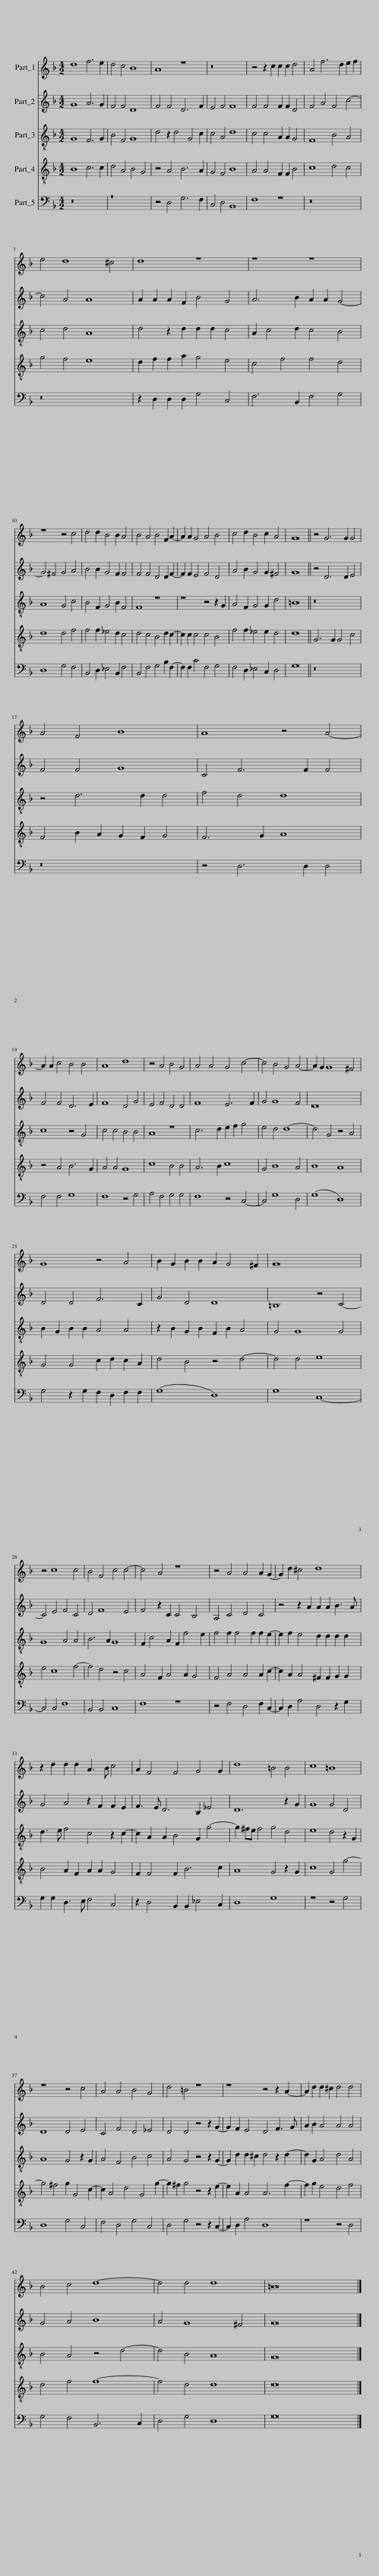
X:1
%%score 1 2 3 4 5
L:1/8
M:4/2
I:linebreak $
K:F
V:1 treble
V:2 treble
V:3 treble-8
V:4 treble-8
V:5 bass
V:1
 d8 f6 e2 | d4 c4 B8 | A8 z8 | z16 | z4 z2 c2 c2 c2 d4 | %5
 A4 f6 d2 e2 f2 |$ e4 d8 ^c4 | d8 z8 | z8 z8 |$ z8 z4 c4 | %10
 d4 d2 B4 B2 A4 | B4 A4 B4 F2 A2- | A2 A2 G4 A4 B4 | c4 d2 B4 c2 A4 | G16 || %15
 z4 G6 G2 G4 |$ A4 F4 B8 | A8 z4 A4- |$ A2 A2 c4 B4 B4 | A8 d8 | %20
 z4 A4 B4 G4 | A4 A4 G4 c4- | c4 B4 G4 A4- | A2 G2 G8 ^F4 |$ G8 z4 A4 | %25
 B2 G2 B2 B2 A2 G4 ^F2 | G16 |$ z4 c8 c4 | B4 F4 c4 c4- | c4 A4 z8 | %30
 z4 A4 A4 A2 G2- | G2 d2 ^c4 d8 |$ z2 d2 d2 d2 A3 B c4 | A2 F4 F4 G4 G2 | d8 =B4 B4 | %35
 c8 =B8 |$ z8 z4 c4 | A4 A4 B4 G4 | d4 =B4 z8 | z8 z4 z2 A2- | %40
 A2 d2 d2 ^c2 d4 d4 |$ B4 c4 d8- | d4 d4 d8 | =B16 |] %44
V:2
 G8 A6 G2 | F4 F4 D8 | F4 F4 D6 F2 | E4 F4 F8 | F4 F4 F2 F2 D4 | %5
 F4 A4 F4 c4- |$ c4 A4 A8 | A2 A2 A2 F2 B4 G4 | A6 B2 A2 A2 G4- |$ G4 ^F4 G4 A4 | %10
 B4 B2 G4 F2 F4 | F4 F4 D4 D2 F2- | F2 F2 E4 F4 D4 | A4 B2 G4 G2 ^F4 | G16 || %15
 z4 D6 D2 E4 |$ F4 F4 G8 | C4 F6 F2 F4 |$ F4 F4 D6 E2 | F8 D4 G4 | %20
 E4 F4 D4 D4 | F8 E6 F2 | G4 G8 F4 | D16 |$ D4 D4 F6 C2 | %25
 G4 D4 D8 | =B,8 z4 C4- |$ C4 E4 F4 C4 | D4 F8 E4 | F4 z2 C2 C4 B,4 | %30
 A,4 C4 D4 C4 | z4 z2 A2 A2 A2 B3 A |$ G4 A4 z2 F2 F2 E2 | F3 E D6 B,2 _E4 | D12 z2 G2 | %35
 G8 G4 D4 |$ D8 D4 E4 | C4 F4 D4 _E4 | D4 D4 z4 z2 G2- | G2 F2 E4 D4 F3 G | %40
 A2 B2 A4 A4 A4 |$ G4 A4 B8 | A4 G8 ^F4 | G16 |] %44
V:3
 G8 F6 G2 | B4 F4 G8 | d4 z2 d4 G4 c2 | c4 A4 d8 | c4 c4 A2 A2 G4 | %5
 F8 B4 A4 |$ c4 d4 A8 | d4 z2 d2 d2 d2 c4 | A2 c4 d2 c4 B4 |$ A8 G4 c4 | %10
 B4 F2 G4 B2 F4 | F8 z8 | z8 z4 z2 G2 | A4 F2 G4 G2 d4 | =B16 || %15
 z16 |$ z4 d6 d2 d4 | f4 d4 d8 |$ c8 z4 G4 | c4 c4 B4 B4 | %20
 A8 z8 | c6 d2 e2 f2 g4 | e4 d4 d8- | d4 G4 z4 A4 |$ B2 G2 B2 B2 A4 A4 | %25
 z2 B2 G2 B2 F2 B2 A4 | G4 G8 G4 |$ G8 A4 A4 | B6 A2 G8 | F2 c4 A2 F2 f4 e2 | %30
 f4 f2 f4 f2 f2 e2- | e2 f2 e4 d2 d2 d2 d2 |$ d3 e f4 c4 z2 c2- | c2 A2 A2 B4 G2 g4- | g2 ^fe f4 g4 d4 | %35
 e8 d4 z2 G2 |$ A8 G4 z2 G2 | A4 F4 B4 c4 | A4 G4 z4 z2 G2- | G2 d2 d2 ^c2 d4 z2 d2- | %40
 d2 G2 A4 d4 A4 |$ B4 A4 z4 d4- | d4 B4 A8 | G16 |] %44
V:4
 B8 c6 c2 | d4 A4 B4 G4 | z4 A4 B6 A2 | G4 F4 B8 | A4 A4 F2 F2 B4 | %5
 c8 d4 c4 |$ g4 f4 e8 | d2 f2 f2 a2 g4 e4 | c4 f4 f4 d4 |$ d8 d4 f4 | %10
 f4 f2 _e4 d2 c4 | d4 c4 B4 d2 c2- | c2 c2 c4 c4 B4 | f4 f2 _e4 e2 d4 | d16 || %15
 G6 G2 G4 c4 |$ F4 B2 A2 G2 F2 G4 | F6 G2 A8 |$ z4 A4 B6 G2 | A4 A4 G8 | %20
 c8 B4 B4 | A6 B2 c8 | G4 B8 A4 | B8 A8 |$ G4 G4 c2 d2 c2 A2 | %25
 d4 B4 z4 d4- | d4 d4 e8 |$ e4 c8 f4- | f4 d4 z4 c4 | A4 F2 A4 A2 G4 | %30
 F4 A4 A4 A2 c2- | c2 A2 A4 ^F2 F2 G2 G2 |$ B4 A2 F2 A2 A2 G4 | F2 F4 F2 B6 c2 | A8 G4 z2 G2 | %35
 c8 G4 g4- |$ g4 ^f4 g2 G4 c2- | c2 A4 d4 G4 g2- | g2 ^f2 g4 z4 z2 e2- | e2 A2 A4 A6 f2- | %40
 f2 g2 e4 d4 f4 |$ d4 f4 f8- | f4 d4 d8 | d16 |] %44
V:5
 z16 | z16 | z4 D,4 G,6 F,2 | C,4 D,4 B,,8 | F,8 z8 | %5
 z16 |$ z16 | z2 D,2 D,2 D,2 G,4 C,4 | F,6 B,,2 F,4 G,4 |$ D,8 G,4 F,4 | %10
 B,,4 D,2 _E,4 B,,2 F,4 | B,,4 F,4 G,4 B,2 F,2- | F,2 F,2 C4 F,4 G,4 | F,4 D,2 _E,4 C,2 D,4 | G,16 || %15
 z16 |$ z16 | z4 D,6 D,2 D,4 |$ F,4 F,4 G,8 | F,8 z4 G,4 | %20
 A,4 F,4 G,4 G,4 | F,8 z4 C,4- | C,4 G,8 D,4 | (G,8 D,8) |$ G,4 z2 G,2 F,2 D,2 F,2 F,2 | %25
 (G,8 D,8) | G,8 C,8- |$ C,4 C,4 F,8 | B,,4 B,,4 C,8 | F,8 z8 | %30
 z4 F,4 D,4 F,2 C,2- | C,2 D,2 A,4 D,4 z2 G,2 |$ G,2 G,2 D,3 E, F,4 C,4 | z2 D,4 B,,2 B,,2 _E,4 C,2 | D,8 G,8 | %35
 z8 z4 G,4 |$ D,8 G,4 C,4 | F,4 D,4 G,4 C,4 | D,4 G,4 z4 z2 C,2- | C,2 D,2 A,4 D,8 | %40
 z8 z4 D,4 |$ G,4 F,4 B,,6 C,2 | D,4 G,4 D,8 | G,16 |] %44
